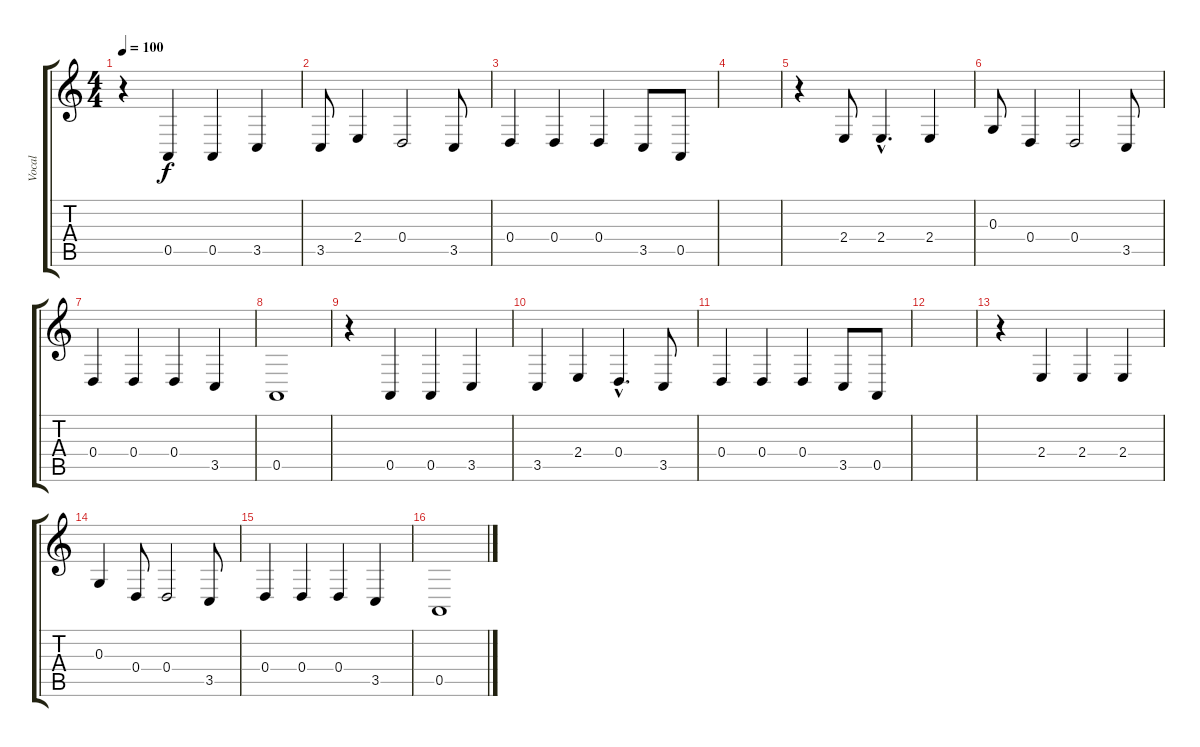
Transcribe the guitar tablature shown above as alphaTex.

\track ("Vocal" "Vocal") {instrument accordion}
\staff {score tabs}
\tuning (E4 B3 G3 D3 A2 E2) {hide}
\ts (4 4)
\tempo 100
\clef g2
\ks c
r.4{dy f} 0.5.4 0.5.4 3.5.4 |
3.5.8 2.4.4 0.4.2 3.5.8 |
0.4.4 0.4.4 0.4.4 3.5.8 0.5.8 |
|
r.4 2.4.8 2.4{hac}.4{d} 2.4.4 |
0.3.8 0.4.4 0.4.2 3.5.8 |
0.4.4 0.4.4 0.4.4 3.5.4 |
0.5.1 |
r.4 0.5.4 0.5.4 3.5.4 |
3.5.4 2.4.4 0.4{hac}.4{d} 3.5.8 |
0.4.4 0.4.4 0.4.4 3.5.8 0.5.8 |
|
r.4 2.4.4 2.4.4 2.4.4 |
0.3.4 0.4.8 0.4.2 3.5.8 |
0.4.4 0.4.4 0.4.4 3.5.4 |
0.5.1
